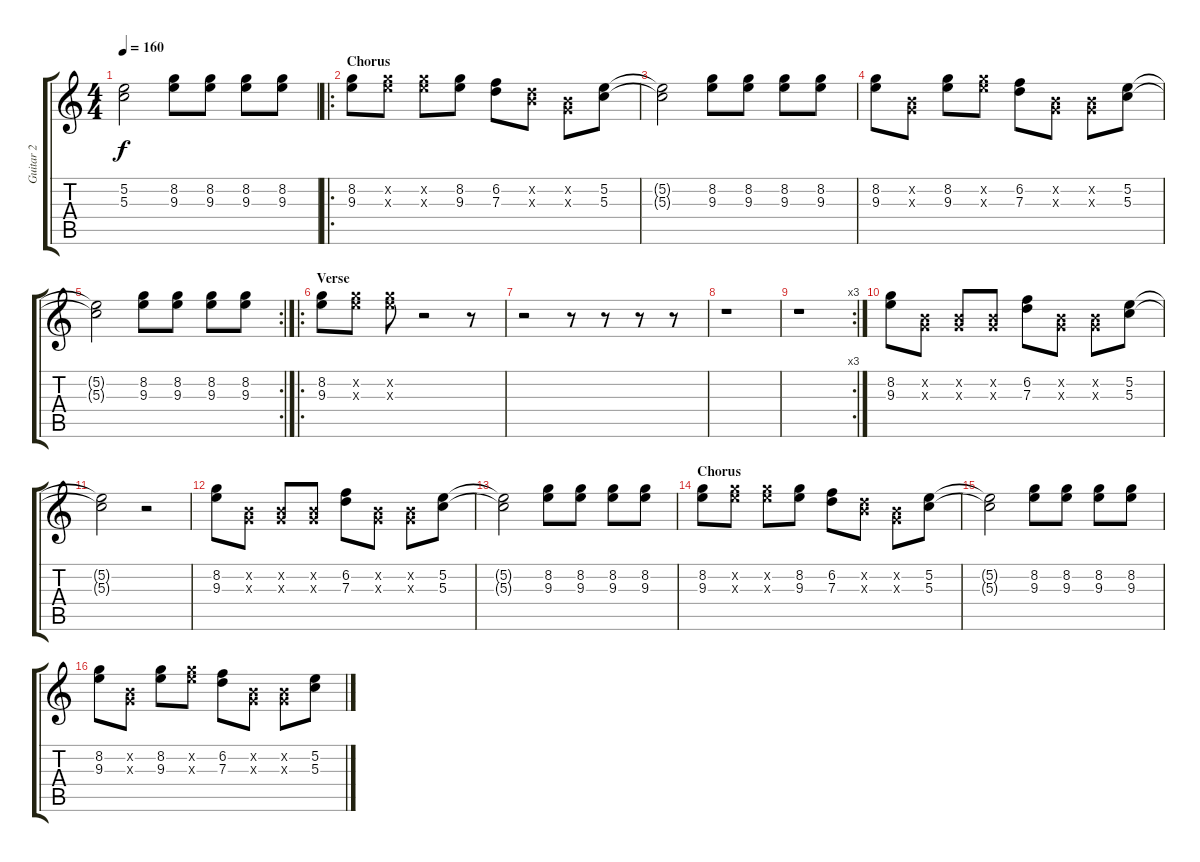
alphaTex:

\track ("Guitar 2" "Guitar 2") {instrument acousticguitarsteel}
\staff {score tabs}
\tuning (E4 B3 G3 D3 A2 E2) {hide}
\ts (4 4)
\tempo 160
\clef g2
\ks c
(5.2{t} 5.3{t}).2{dy f} (8.2 9.3).8 (8.2 9.3).8 (8.2 9.3).8 (8.2 9.3).8 |
\ro
\section ("" "Chorus")
(8.2 9.3).8 (8.2{x} 9.3{x}).8 (8.2{x} 9.3{x}).8 (8.2 9.3).8 (6.2 7.3).8 (0.2{x} 7.3{x}).8 (0.2{x} 0.3{x}).8 (5.2 5.3).8 |
(5.2{t} 5.3{t}).2 (8.2 9.3).8 (8.2 9.3).8 (8.2 9.3).8 (8.2 9.3).8 |
(8.2 9.3).8 (0.2{x} 0.3{x}).8 (8.2 9.3).8 (8.2{x} 9.3{x}).8 (6.2 7.3).8 (0.2{x} 0.3{x}).8 (0.2{x} 0.3{x}).8 (5.2 5.3).8 |
\rc 2
(5.2{t} 5.3{t}).2 (8.2 9.3).8 (8.2 9.3).8 (8.2 9.3).8 (8.2 9.3).8 |
\ro
\section ("" "Verse")
(8.2 9.3).8 (8.2{x} 9.3{x}).8 (8.2{x} 9.3{x}).8 r.2 r.8 |
r.2 r.8 r.8 r.8 r.8 |
r.1 |
\rc 3
r.1 |
(8.2 9.3).8 (0.2{x} 0.3{x}).8 (0.2{x} 0.3{x}).8 (0.2{x} 0.3{x}).8 (6.2 7.3).8 (0.2{x} 0.3{x}).8 (0.2{x} 0.3{x}).8 (5.2 5.3).8 |
(5.2{t} 5.3{t}).2 r.2 |
(8.2 9.3).8 (0.2{x} 0.3{x}).8 (0.2{x} 0.3{x}).8 (0.2{x} 0.3{x}).8 (6.2 7.3).8 (0.2{x} 0.3{x}).8 (0.2{x} 0.3{x}).8 (5.2 5.3).8 |
(5.2{t} 5.3{t}).2 (8.2 9.3).8 (8.2 9.3).8 (8.2 9.3).8 (8.2 9.3).8 |
\section ("" "Chorus")
(8.2 9.3).8 (8.2{x} 9.3{x}).8 (8.2{x} 9.3{x}).8 (8.2 9.3).8 (6.2 7.3).8 (0.2{x} 7.3{x}).8 (0.2{x} 0.3{x}).8 (5.2 5.3).8 |
(5.2{t} 5.3{t}).2 (8.2 9.3).8 (8.2 9.3).8 (8.2 9.3).8 (8.2 9.3).8 |
(8.2 9.3).8 (0.2{x} 0.3{x}).8 (8.2 9.3).8 (8.2{x} 9.3{x}).8 (6.2 7.3).8 (0.2{x} 0.3{x}).8 (0.2{x} 0.3{x}).8 (5.2 5.3).8
